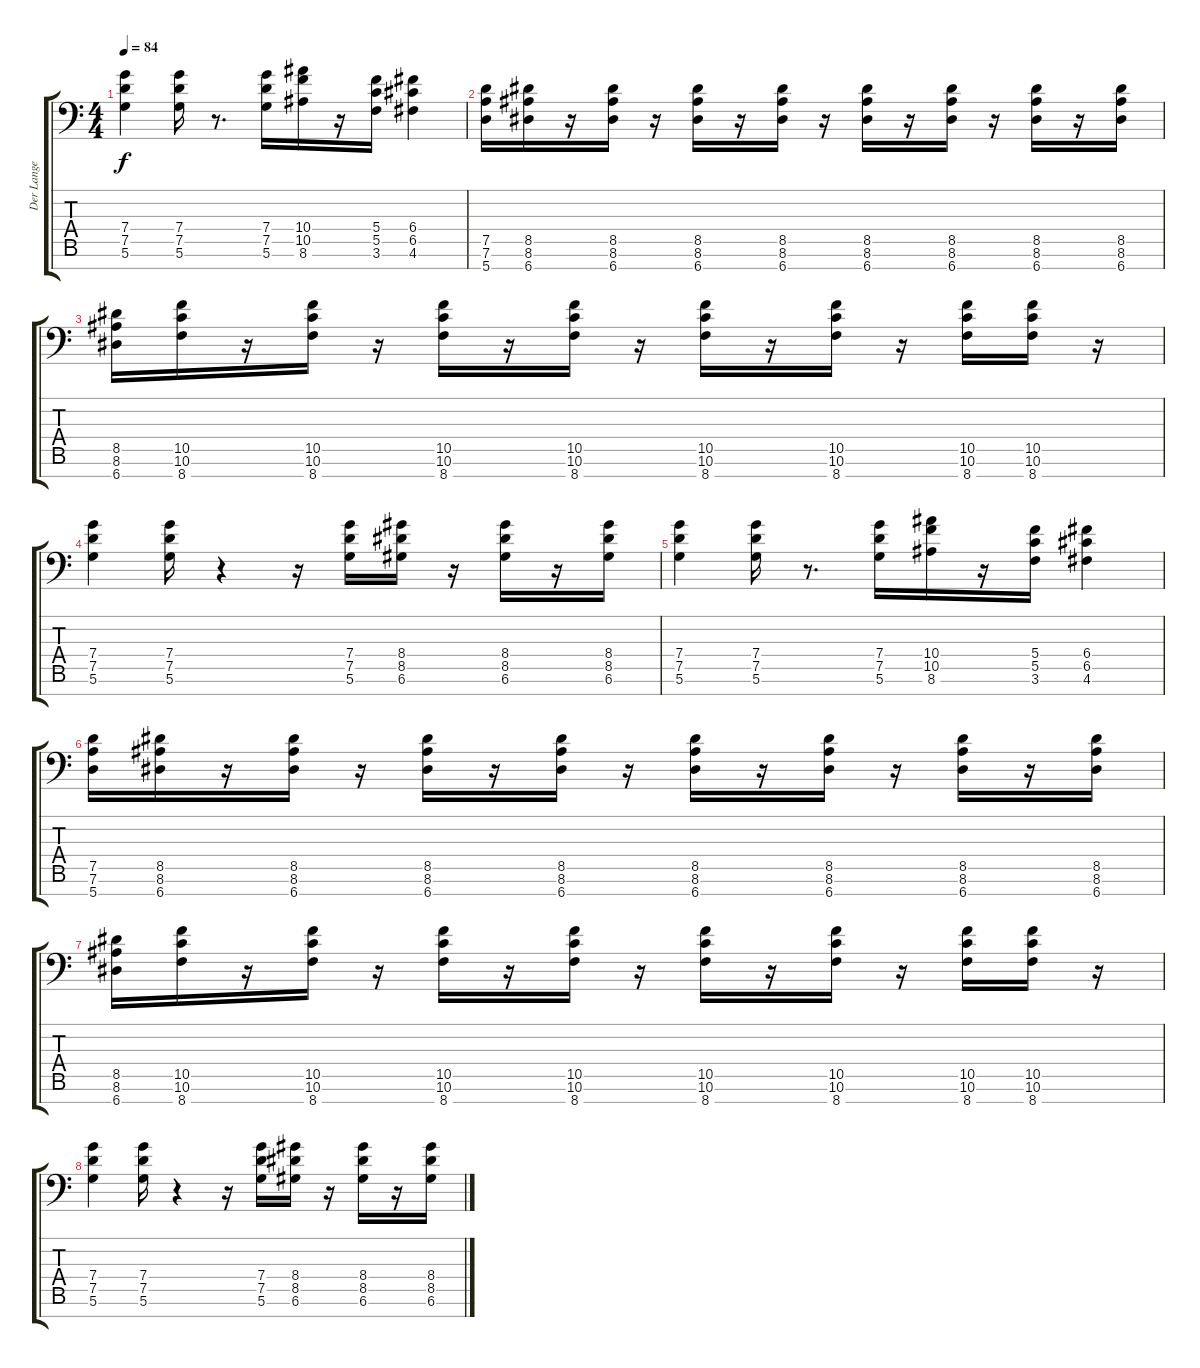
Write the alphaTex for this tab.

\track ("Der Lange" "Der Lange") {instrument distortionguitar}
\staff {score tabs}
\tuning (D4 A3 F3 C3 G2 D2 A1) {hide}
\ts (4 4)
\tempo 84
\clef f4
\ks c
(7.4 7.5 5.6).4{dy f} (7.4 7.5 5.6).16 r.8{d} (7.4 7.5 5.6).16 (10.4 10.5 8.6).16 r.16 (5.4 5.5 3.6).16 (6.4 6.5 4.6).4 |
(7.5 7.6 5.7).16 (8.5 8.6 6.7).16 r.16 (8.5 8.6 6.7).16 r.16 (8.5 8.6 6.7).16 r.16 (8.5 8.6 6.7).16 r.16 (8.5 8.6 6.7).16 r.16 (8.5 8.6 6.7).16 r.16 (8.5 8.6 6.7).16 r.16 (8.5 8.6 6.7).16 |
(8.5 8.6 6.7).16 (10.5 10.6 8.7).16 r.16 (10.5 10.6 8.7).16 r.16 (10.5 10.6 8.7).16 r.16 (10.5 10.6 8.7).16 r.16 (10.5 10.6 8.7).16 r.16 (10.5 10.6 8.7).16 r.16 (10.5 10.6 8.7).16 (10.5 10.6 8.7).16 r.16 |
(7.4 7.5 5.6).4 (7.4 7.5 5.6).16 r.4 r.16 (7.4 7.5 5.6).16 (8.4 8.5 6.6).16 r.16 (8.4 8.5 6.6).16 r.16 (8.4 8.5 6.6).16 |
(7.4 7.5 5.6).4 (7.4 7.5 5.6).16 r.8{d} (7.4 7.5 5.6).16 (10.4 10.5 8.6).16 r.16 (5.4 5.5 3.6).16 (6.4 6.5 4.6).4 |
(7.5 7.6 5.7).16 (8.5 8.6 6.7).16 r.16 (8.5 8.6 6.7).16 r.16 (8.5 8.6 6.7).16 r.16 (8.5 8.6 6.7).16 r.16 (8.5 8.6 6.7).16 r.16 (8.5 8.6 6.7).16 r.16 (8.5 8.6 6.7).16 r.16 (8.5 8.6 6.7).16 |
(8.5 8.6 6.7).16 (10.5 10.6 8.7).16 r.16 (10.5 10.6 8.7).16 r.16 (10.5 10.6 8.7).16 r.16 (10.5 10.6 8.7).16 r.16 (10.5 10.6 8.7).16 r.16 (10.5 10.6 8.7).16 r.16 (10.5 10.6 8.7).16 (10.5 10.6 8.7).16 r.16 |
(7.4 7.5 5.6).4 (7.4 7.5 5.6).16 r.4 r.16 (7.4 7.5 5.6).16 (8.4 8.5 6.6).16 r.16 (8.4 8.5 6.6).16 r.16 (8.4 8.5 6.6).16
